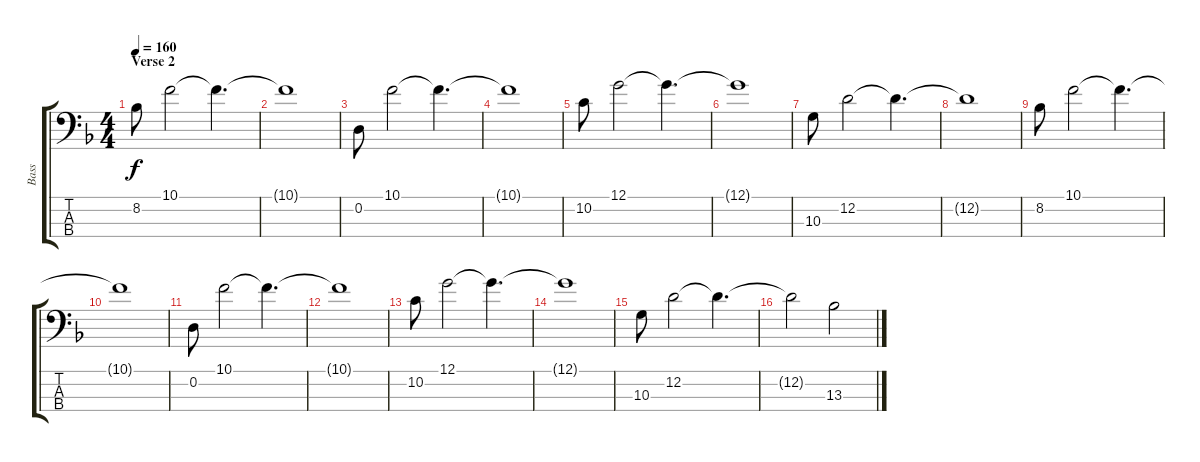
\track ("Bass" "Bass") {instrument electricbassfinger}
\staff {score tabs}
\tuning (G2 D2 A1 E1) {hide}
\ts (4 4)
\section ("" "Verse 2")
\tempo 160
\clef f4
\ks f
8.2.8{dy f} 10.1.2 10.1{t}.4{d} |
10.1{t}.1 |
0.2.8 10.1.2 10.1{t}.4{d} |
10.1{t}.1 |
10.2.8 12.1.2 12.1{t}.4{d} |
12.1{t}.1 |
10.3.8 12.2.2 12.2{t}.4{d} |
12.2{t}.1 |
8.2.8 10.1.2 10.1{t}.4{d} |
10.1{t}.1 |
0.2.8 10.1.2 10.1{t}.4{d} |
10.1{t}.1 |
10.2.8 12.1.2 12.1{t}.4{d} |
12.1{t}.1 |
10.3.8 12.2.2 12.2{t}.4{d} |
12.2{t}.2 13.3.2
